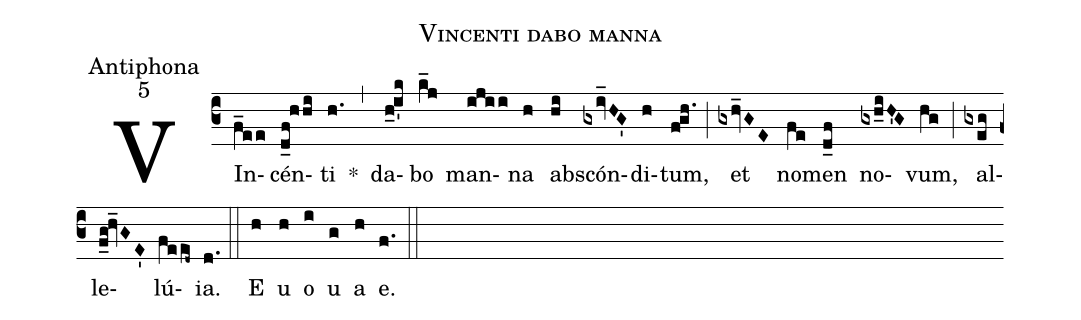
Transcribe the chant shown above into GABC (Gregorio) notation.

name:Vincenti dabo manna;
office-part:Antiphona;
mode:5;
%%
(c3) VIn(f_ee)cén(d_f!hhi)ti(h.) *(,) da(h_0!i'k)bo(k_j) man(ijii)na(h) ab(hi)scón(gxiv_HG')di(h)tum,(f!gh.) (;) et(gxhv_GE) no(fe)men(d_f) no(gxh_iH'G)vum,(hg) (;) al(gxeg)le(f_g!hv_GE')lú(feed~)ia.(d.) (::) <eu>E(h) u(h) o(i) u(g) a(h) e.</eu>(f.) (::)
